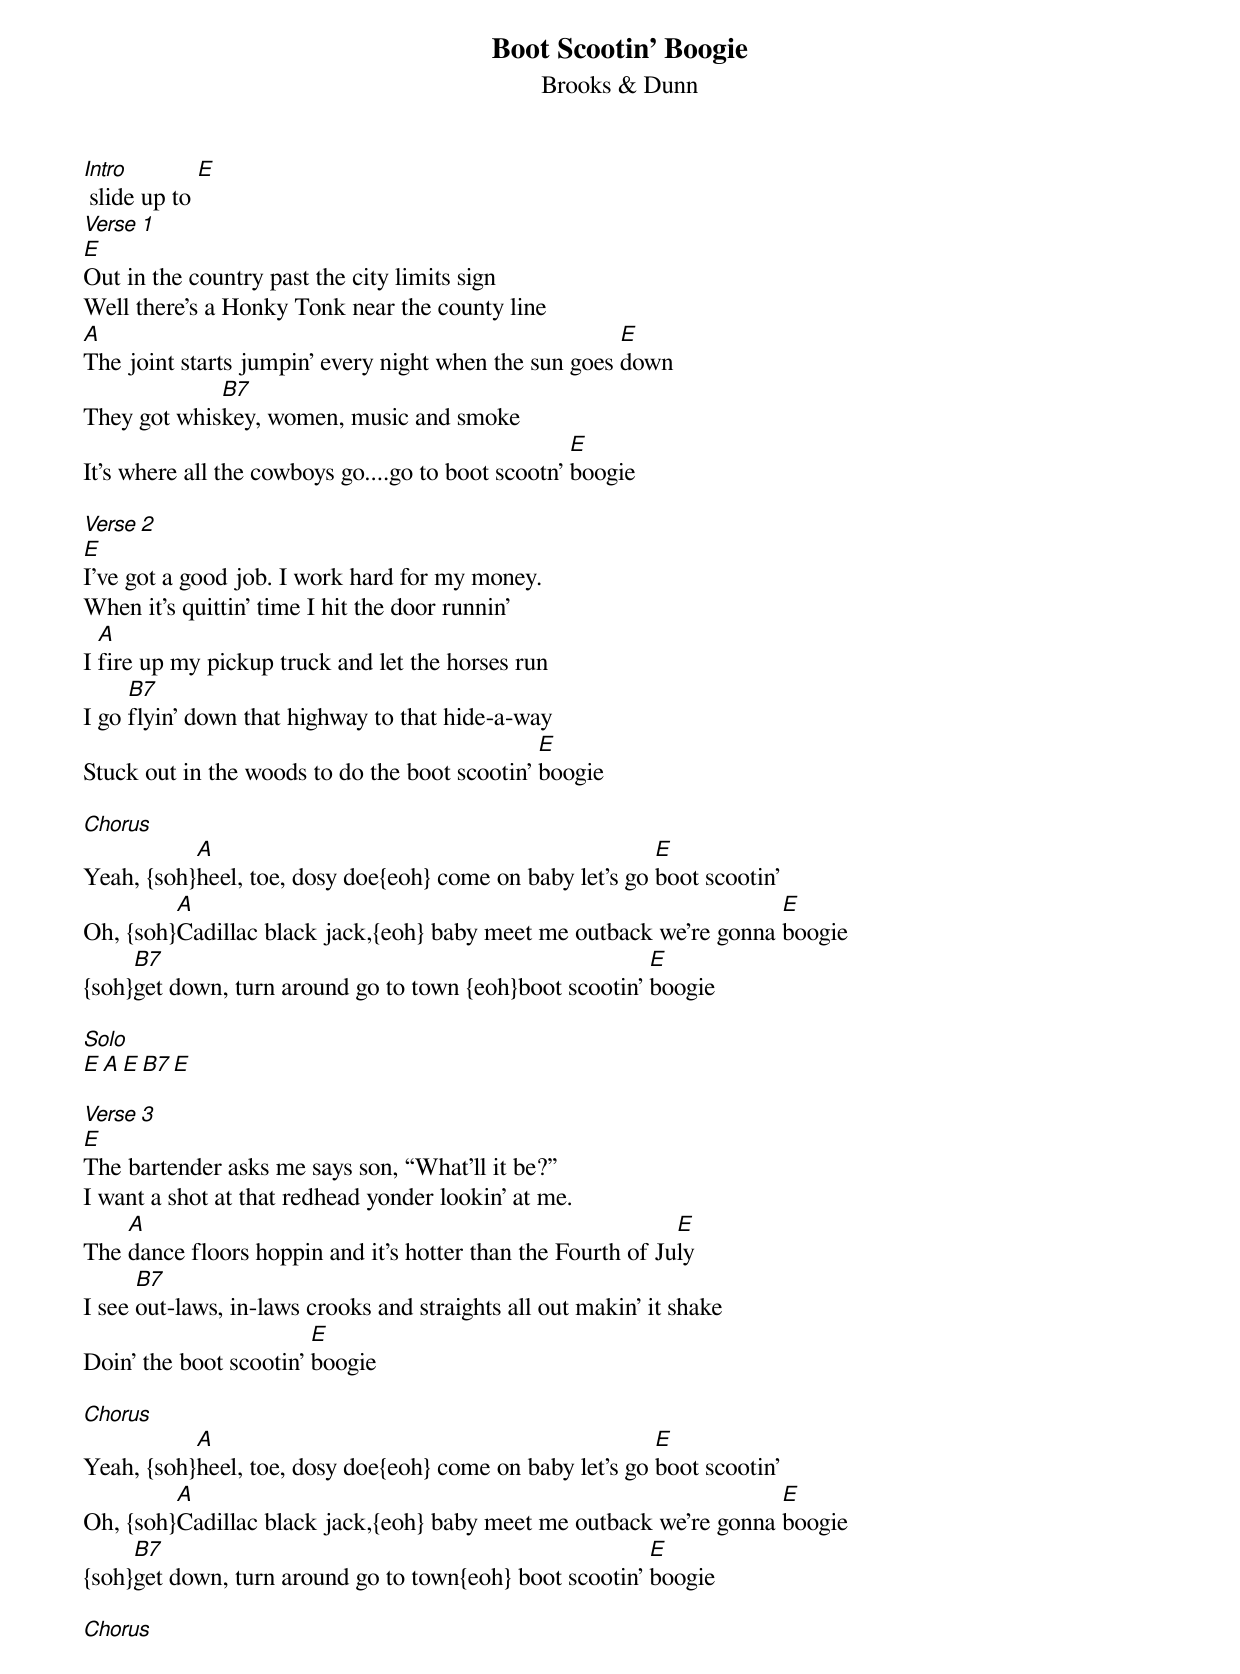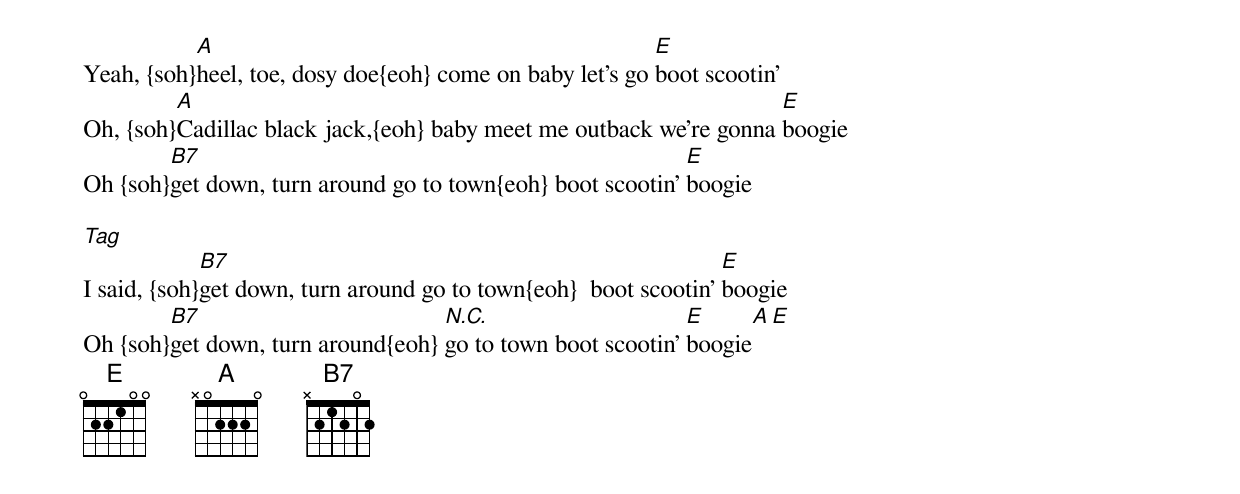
{title:Boot Scootin’ Boogie}
{subtitle:Brooks & Dunn}
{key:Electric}
[Intro] slide up to [E]
[Verse 1]
[E]Out in the country past the city limits sign
Well there's a Honky Tonk near the county line
[A]The joint starts jumpin’ every night when the sun goes [E]down
They got whis[B7]key, women, music and smoke
It's where all the cowboys go....go to boot scootn’ [E]boogie

[Verse 2]
[E]I've got a good job. I work hard for my money.
When it's quittin’ time I hit the door runnin'
I [A]fire up my pickup truck and let the horses run
I go [B7]flyin' down that highway to that hide-a-way
Stuck out in the woods to do the boot scootin' [E]boogie

[Chorus]
Yeah, {soh}[A]heel, toe, dosy doe{eoh} come on baby let's go [E]boot scootin’
Oh, {soh}[A]Cadillac black jack,{eoh} baby meet me outback we're gonna [E]boogie
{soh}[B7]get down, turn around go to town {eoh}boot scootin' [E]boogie

[Solo]
[E][A][E][B7][E]

[Verse 3]
[E]The bartender asks me says son, “What'll it be?”
I want a shot at that redhead yonder lookin' at me.
The [A]dance floors hoppin and it's hotter than the Fourth of Ju[E]ly
I see [B7]out-laws, in-laws crooks and straights all out makin' it shake
Doin' the boot scootin' [E]boogie

[Chorus]
Yeah, {soh}[A]heel, toe, dosy doe{eoh} come on baby let's go [E]boot scootin’
Oh, {soh}[A]Cadillac black jack,{eoh} baby meet me outback we're gonna [E]boogie
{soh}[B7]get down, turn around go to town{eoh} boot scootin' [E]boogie

[Chorus]
Yeah, {soh}[A]heel, toe, dosy doe{eoh} come on baby let's go [E]boot scootin’
Oh, {soh}[A]Cadillac black jack,{eoh} baby meet me outback we're gonna [E]boogie
Oh {soh}[B7]get down, turn around go to town{eoh} boot scootin' [E]boogie

[Tag]
I said, {soh}[B7]get down, turn around go to town{eoh}  boot scootin' [E]boogie
Oh {soh}[B7]get down, turn around{eoh} [N.C.]go to town boot scootin' [E]boogie[A][E]
